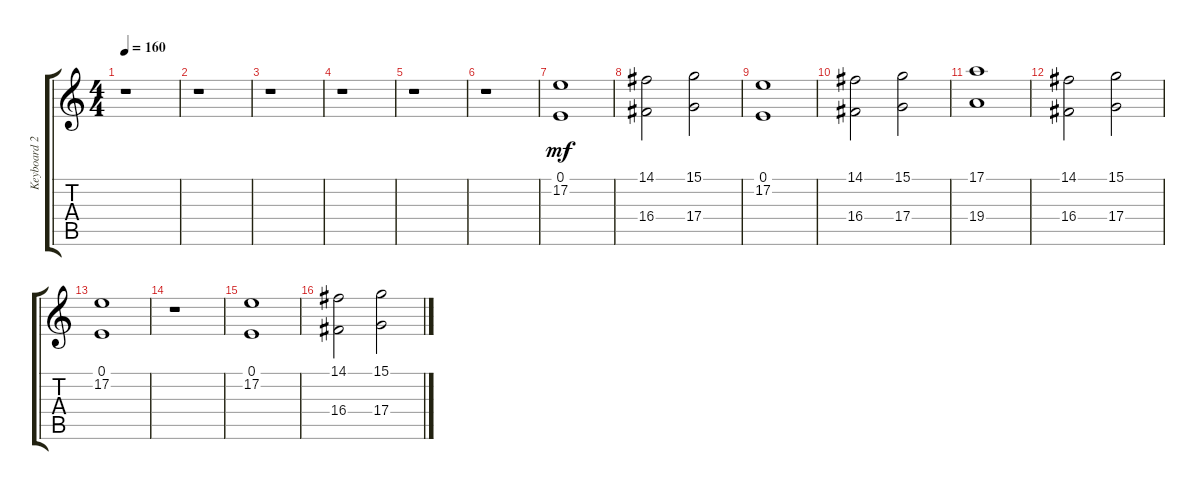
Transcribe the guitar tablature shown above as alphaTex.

\track ("Keyboard 2" "Keyboard 2") {instrument churchorgan}
\staff {score tabs}
\tuning (E4 B3 G3 D3 A2 E2) {hide}
\ts (4 4)
\tempo 160
\clef g2
\ks c
r.1{dy mf} |
r.1 |
r.1 |
r.1 |
r.1 |
r.1 |
(0.1 17.2).1 |
(14.1 16.4).2 (15.1 17.4).2 |
(0.1 17.2).1 |
(14.1 16.4).2 (15.1 17.4).2 |
(17.1 19.4).1 |
(14.1 16.4).2 (15.1 17.4).2 |
(0.1 17.2).1 |
r.1 |
(0.1 17.2).1 |
(14.1 16.4).2 (15.1 17.4).2
